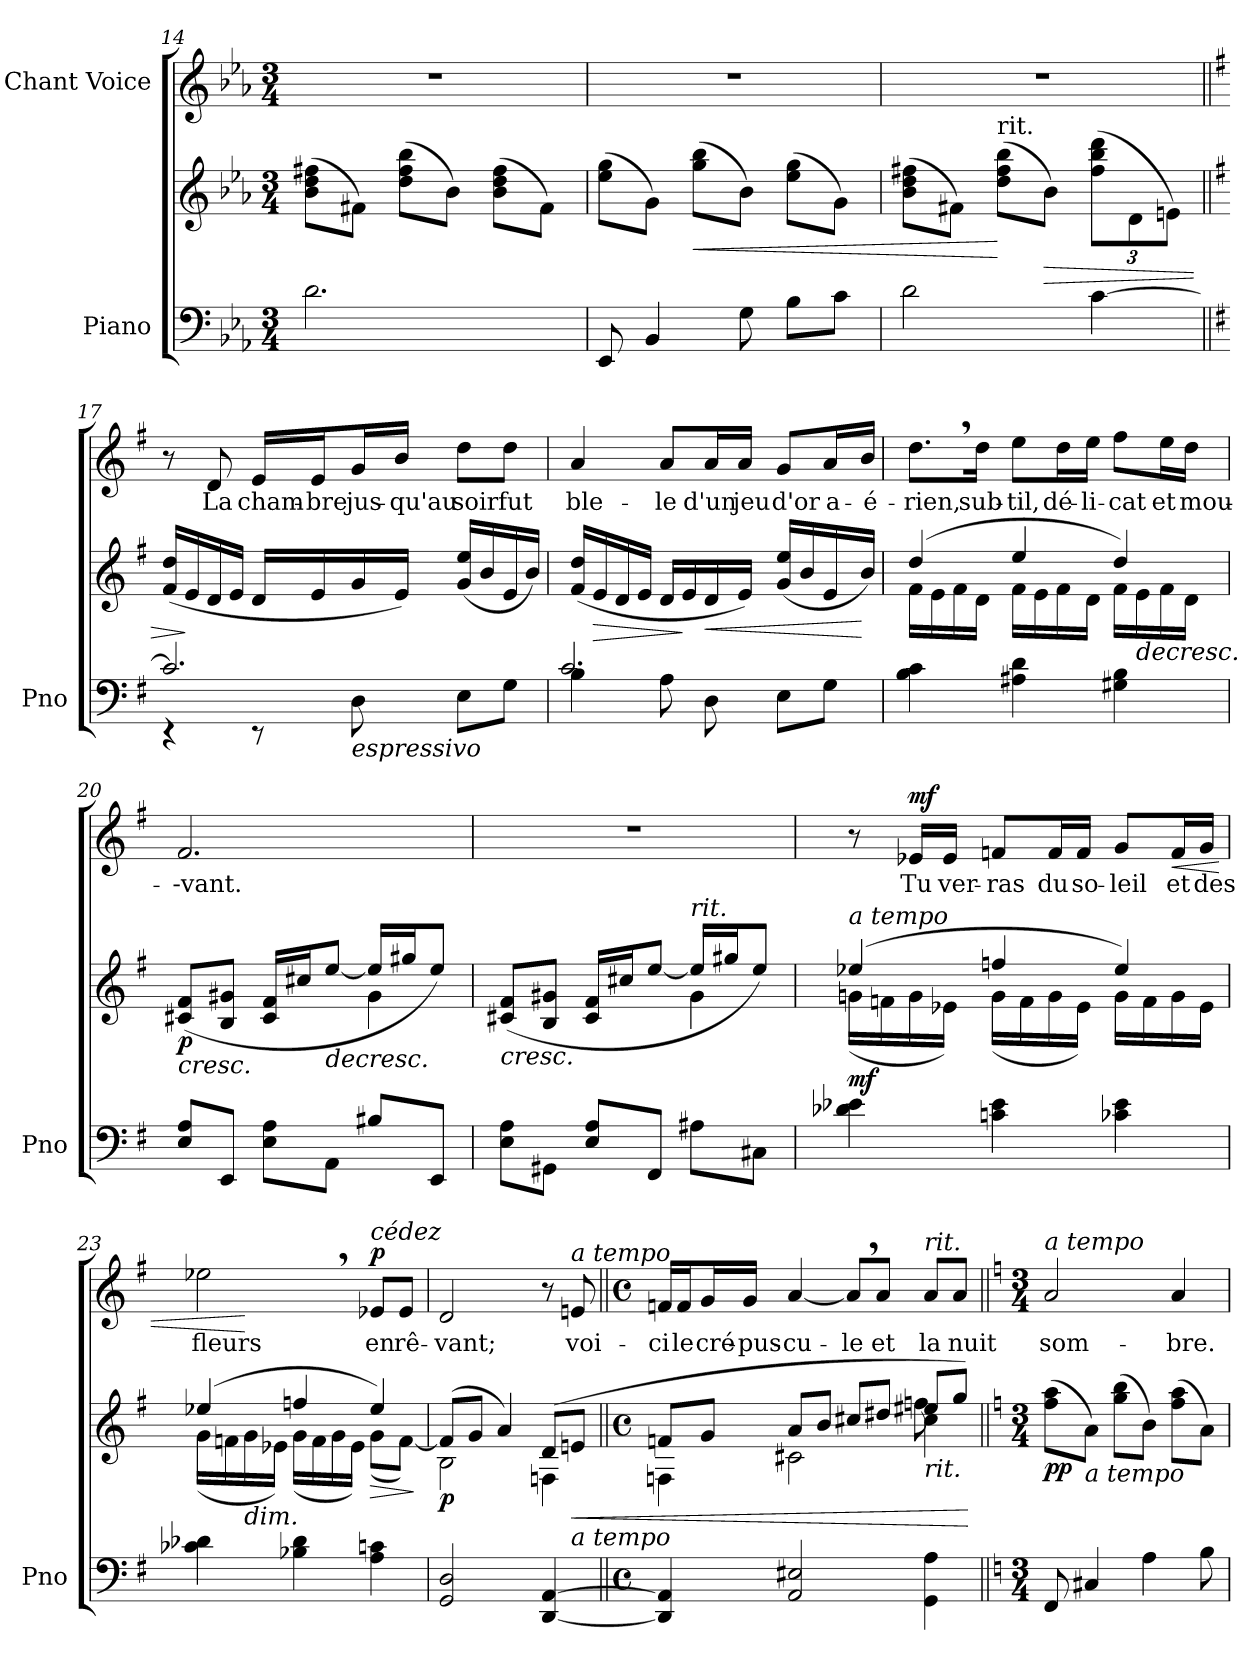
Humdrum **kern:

**kern	**kern	**dynam	**kern	**text	**dynam
*part2	*part2	*part2	*part1	*part1	*part1
*staff3	*staff2	*staff2/3	*staff1	*staff1	*staff1
*I"Piano	*	*	*I"Chant Voice	*	*
*I'Pno	*	*	*	*	*
!!LO:LB:g=z
*clefF4	*clefG2	*	*clefG2	*	*
*k[b-e-a-]	*k[b-e-a-]	*	*k[b-e-a-]	*	*
*M3/4	*M3/4	*	*M3/4	*	*
=14	=14	=14	=14	=14	=14
2.d\	(>8b-\ 8dd\ 8ff#X\L	.	2.r	.	.
.	8f#X\J)	.	.	.	.
.	(>8dd\ 8ff#\ 8bb-\L	.	.	.	.
.	8b-\J)	.	.	.	.
.	(>8b-\ 8dd\ 8ff#\L	.	.	.	.
.	8f#\J)	.	.	.	.
=15	=15	=15	=15	=15	=15
8EE-/	(>8ee-\ 8gg\L	.	2.r	.	.
4BB-/	8g\J)	.	.	.	.
!	!	!LO:HP:b	!	!	!
.	(>8gg\ 8bb-\L	<	.	.	.
8G\	8b-\J)	.	.	.	.
8B-\L	(>8ee-\ 8gg\L	.	.	.	.
8c\J	8g\J)	.	.	.	.
=16	=16	=16	=16	=16	=16
*	*	*	*^	*	*
2d\	(>8b-\ 8dd\ 8ff#X\L	.	2.r	4ryy	.	.
.	8f#X\J)	.	.	.	.	.
*	*	*	*MM90	*	*	*
!	!LO:TX:a:t=rit.	!	!	!	!	!
.	(>8dd\ 8ff#\ 8bb-\L	[	.	2ryy	.	.
!	!	!LO:HP:b	!	!	!	!
.	8b-\J)	>	.	.	.	.
*	*Xbrackettup	*	*	*	*	*
[4c\	(>12ff#\ 12bb-\ 12ddd\L	.	.	.	.	.
.	12d:\	.	.	.	.	.
.	12en\J)	.	.	.	.	.
*	*	*	*v	*v	*	*
=17||	=17||	=17||	=17||	=17||	=17||
*k[f#]	*k[f#]	*	*k[f#]	*	*
*	*	*	*MM110	*	*
*^	*	*	*^	*	*
!	!	!	!	!LO:TX:a:B:t=Più mosso.	!	!	!
*	*	*	*	*v	*v	*	*
4rEE	2.c/]	(<16f#/ 16dd/LL	.	8r	.	.
.	.	16e/	]	.	.	.
!	!	!	!	!	!LO:LY:b	!
.	.	16d/	.	8d/	La	.
.	.	16e/JJ	.	.	.	.
!	!	!	!	!	!LO:LY:b	!
8rEE	.	16d/LL	.	16e/LL	cham-	.
!	!	!	!	!	!LO:LY:b	!
.	.	16e/	.	16e/J	-bre	.
!LO:TX:b:i:t=espressivo	!	!	!	!	!	!
!	!	!	!	!	!LO:LY:b	!
8D\	.	16g/	.	16g/L	jus-	.
!	!	!	!	!	!LO:LY:b	!
.	.	16e/JJ)	.	16b/JJ	-qu'au	.
!	!	!	!	!	!LO:LY:b	!
8E\L	.	(<16g/ 16ee/LL	.	8dd\L	soir	.
.	.	16b/	.	.	.	.
!	!	!	!	!	!LO:LY:b	!
8G\J	.	16e/	.	8dd\J	fut	.
.	.	16b/JJ)	.	.	.	.
!!LO:LB:g=z
=18	=18	=18	=18	=18	=18	=18
!	!	!	!	!	!LO:LY:b	!
4B\	2.c/	(<16f#/ 16dd/LL	.	4a/	ble-	.
!	!	!	!LO:HP:b	!	!	!
.	.	16e/	>	.	.	.
.	.	16d/	.	.	.	.
.	.	16e/JJ	.	.	.	.
!	!	!	!	!	!LO:LY:b	!
8A\	.	16d/LL	.	8a/L	-le	.
.	.	16e/	]	.	.	.
!	!	!	!LO:HP:b	!	!LO:LY:b	!
8D\	.	16d/	<	16a/L	d'un	.
!	!	!	!	!	!LO:LY:b	!
.	.	16e/JJ)	.	16a/JJ	jeu	.
!	!	!	!	!	!LO:LY:b	!
8E\L	.	(<16g/ 16ee/LL	.	8g/L	d'or	.
.	.	16b/	.	.	.	.
!	!	!	!	!	!LO:LY:b	!
8G\J	.	16e/	.	16a/L	a-	.
!	!	!	!	!	!LO:LY:b	!
.	.	16b/JJ)	[	16b/JJ	-é-	.
*v	*v	*	*	*	*	*
=19	=19	=19	=19	=19	=19
*	*^	*	*	*	*
!	!	!	!	!	!LO:LY:b	!
4B\ 4c\	(>4dd/	16f#\LL	.	8.dd,\L	-rien,	.
.	.	16e\	.	.	.	.
.	.	16f#\	.	.	.	.
!	!	!	!	!	!LO:LY:b	!
.	.	16d\JJ	.	16dd\Jk	sub-	.
!	!	!	!	!	!LO:LY:b	!
4A#X\ 4d\	4ee/	16f#\LL	.	8ee\L	-til,	.
.	.	16e\	.	.	.	.
!	!	!	!	!	!LO:LY:b	!
.	.	16f#\	.	16dd\L	dé-	.
!	!	!	!	!	!LO:LY:b	!
.	.	16d\JJ	.	16ee\JJ	-li-	.
!	!	!	!	!	!LO:LY:b	!
4G#X\ 4B\	4dd/)	16f#\LL	.	8ff#\L	-cat	.
!	!	!	!LO:HP:b	!	!	!
.	.	16e\	>	.	.	.
!	!	!	!	!	!LO:LY:b	!
.	.	16f#\	.	16ee\L	et	.
!	!	!	!	!	!LO:LY:b	!
.	.	16d\JJ	.	16dd\JJ	mou-	.
!!LO:LB:g=z
=20	=20	=20	=20	=20	=20	=20
!	!	!	!LO:HP:b	!	!LO:LY:b	!
!	!	!	!LO:DY:n=1:b	!	!	!
8E/ 8A/L	(>8c#X/ 8f#/L	2ryy	< p	2.f#/	--vant.	.
8EE/J	8B/ 8g#X/J	.	.	.	.	.
8E\ 8A\L	16c#/ 16f#/LL	.	.	.	.	.
.	16cc#X/J	.	]	.	.	.
!	!	!	!LO:HP:b	!	!	!
8AA\J	[8ee/J	.	>	.	.	.
8B#X/L	16ee/LL]	4g#\	.	.	.	.
.	16gg#X/J	.	.	.	.	.
8EE/J	8ee/J)	.	.	.	.	.
*	*v	*v	*	*	*	*
.	.	[	.	.	.
=21	=21	=21	=21	=21	=21
*	*^	*	*	*	*
!	!LO:TX:b:i:t=cresc.	!	!	!	!	!
*	*	*	*	*^	*	*
8E\ 8A\L	(>8c#X/ 8f#/L	2ryy	.	2.r	2ryy	.	.
8GG#X\J	8B/ 8g#X/J	.	.	.	.	.	.
8E/ 8A/L	16c#/ 16f#/LL	.	.	.	.	.	.
.	16cc#X/J	.	.	.	.	.	.
8FF#/J	[8ee/J	.	.	.	.	.	.
*	*	*	*	*MM100	*	*	*
!	!LO:TX:a:i:t=rit.	!	!	!	!	!	!
8A#X\L	16ee/LL]	4g#\	.	.	4ryy	.	.
.	16gg#X/J	.	.	.	.	.	.
8C#X\J	8ee/J)	.	.	.	.	.	.
*	*	*	*	*v	*v	*	*
=22	=22	=22	=22	=22	=22	=22
*	*	*	*	*MM110	*	*
*	*	*	*	*^	*	*
!	!LO:TX:a:i:t=a tempo	!	!	!	!	!	!
!	!	!	!LO:DY:b	!	!	!	!
*	*	*	*	*v	*v	*	*
4d-X\ 4e-X\	(>4ee-X/	(<16gn\LL	mf	8r	.	.
.	.	16fn\	.	.	.	.
!	!	!	!	!	!LO:LY:b	!LO:DY:a
.	.	16g\	.	16e-X/LL	Tu	mf
!	!	!	!	!	!LO:LY:b	!
.	.	16e-X\JJ)	.	16e-/JJ	ver-	.
!	!	!	!	!	!LO:LY:b	!
4cn\ 4e-\	4ffn/	(<16g\LL	.	8fn/L	-ras	.
.	.	16f\	.	.	.	.
!	!	!	!	!	!LO:LY:b	!
.	.	16g\	.	16f/L	du	.
!	!	!	!	!	!LO:LY:b	!
.	.	16e-\JJ)	.	16f/JJ	so-	.
!	!	!	!	!	!LO:LY:b	!
4c-X\ 4e-\	4ee-/)	16g\LL	.	8g/L	-leil	.
.	.	16f\	.	.	.	.
!	!	!	!	!	!LO:LY:b	!LO:HP:b
.	.	16g\	.	16f/L	et	<
!	!	!	!	!	!LO:LY:b	!
.	.	16e-\JJ	.	16g/JJ	des	.
!!LO:PB:g=z
=23	=23	=23	=23	=23	=23	=23
!	!	!	!	!	!LO:LY:b	!
*	*	*	*	*^	*	*
4c-X\ 4d-X\	(>4ee-X/	(<16g\LL	.	2ee-X,\	8reyy	fleurs	.
.	.	16fn\	.	.	.	.	.
!	!	!LO:TX:b:i:t=dim.	!	!	!	!	!
.	.	16g\	.	.	8ryy	.	[
.	.	16e-X\JJ)	.	.	.	.	.
4B-X\ 4d-\	4ffn/	(<16g\LL	.	.	2ryy	.	.
.	.	16f\	.	.	.	.	.
.	.	16g\	.	.	.	.	.
.	.	16e-\JJ)	.	.	.	.	.
*	*	*	*	*MM100	*	*	*
!	!	!	!	!LO:TX:a:i:t=cédez	!	!	!
!	!	!	!LO:HP:b	!	!	!LO:LY:b	!LO:DY:a
4A\ 4cn\	4ee-/)	(<8g\L	>	8e-X/L	.	en	p
!	!	!	!	!	!	!LO:LY:b	!
.	.	[8f\J)	.	8e-/J	.	rê-	.
*	*v	*v	*	*	*	*	*
*	*	*	*v	*v	*	*
.	.	]	.	.	.
=24	=24	=24	=24	=24	=24
*	*^	*	*	*	*
!	!	!	!LO:DY:b	!	!LO:LY:b	!
2GG/ 2D/	(>8f/L]	2B\	p	2d/	-vant;	.
.	8g/J	.	.	.	.	.
.	4a/)	.	.	.	.	.
[4DD/ [4AA/	(>8d/L	4Fn\	.	8r	.	.
*	*	*	*	*MM110	*	*
!	!	!	!	!LO:TX:a:i:t=a tempo	!	!
!	!LO:TX:b:i:t=a tempo	!	!	!	!	!
!	!	!	!LO:HP:b	!	!LO:LY:b	!
.	8en/J	.	<	8en/	voi-	.
*	*v	*v	*	*	*	*
=25||	=25||	=25||	=25||	=25||	=25||
*M4/4	*M4/4	*	*M4/4	*	*
*met(c)	*met(c)	*	*met(c)	*	*
*	*^	*	*	*	*
*	*	*^	*	*	*	*
!	!	!	!	!	!	!LO:LY:b	!
4DD/] 4AA/]	8fn/L	2.ryy	4Fn\	.	16fn/LL	-ci	.
!	!	!	!	!	!	!LO:LY:b	!
.	.	.	.	.	16f/J	le	.
!	!	!	!	!	!	!LO:LY:b	!
.	8g/J	.	.	.	16g/L	cré-	.
!	!	!	!	!	!	!LO:LY:b	!
.	.	.	.	.	16g/JJ	-pus-	.
!	!	!	!	!	!	!LO:LY:b	!
2AA/ 2E#X/	8a/L	.	2c#X\	.	[4a/	-cu-	.
.	8b/J	.	.	]	.	.	.
!	!	!	!	!	!	!LO:LY:b	!
.	8cc#X/L	.	.	.	8a,/L]	-le	.
!	!	!	!	!	!	!LO:LY:b	!
.	8dd#X/J	.	.	.	8a/J	et	.
*	*	*	*	*	*MM100	*	*
!	!	!	!	!	!LO:TX:a:i:t=rit.	!	!
!	!LO:TX:b:i:t=rit.	!	!	!	!	!	!
!	!	!	!	!	!	!LO:LY:b	!
4GG\ 4A\	8ee#X/L	8ffn!\	4cc#\	.	8a/L	la	.
!	!	!	!	!	!	!LO:LY:b	!
.	8gg/J)	8ryy	.	.	8a/J	nuit	.
*	*v	*v	*v	*	*	*	*
.	.	[	.	.	.
!!LO:LB:g=z
=26||	=26||	=26||	=26||	=26||	=26||
*k[]	*k[]	*	*k[]	*	*
*M3/4	*M3/4	*	*M3/4	*	*
*	*	*	*MM110	*	*
!	!	!	!LO:TX:a:i:t=a tempo	!	!
!	!	!LO:DY:b	!	!LO:LY:b	!
8FF/	(>8ff\ 8aa\L	pp	2a/	som-	.
!	!LO:TX:b:i:t=a tempo	!	!	!	!
4C#X/	8a\J)	.	.	.	.
.	(>8gg\ 8bb\L	.	.	.	.
4A\	8b\J)	.	.	.	.
!	!	!	!	!LO:LY:b	!
.	(>8ff\ 8aa\L	.	4a/	-bre.	.
8B\	8a\J)	.	.	.	.
=	=	=	=	=	=
*-	*-	*-	*-	*-	*-
